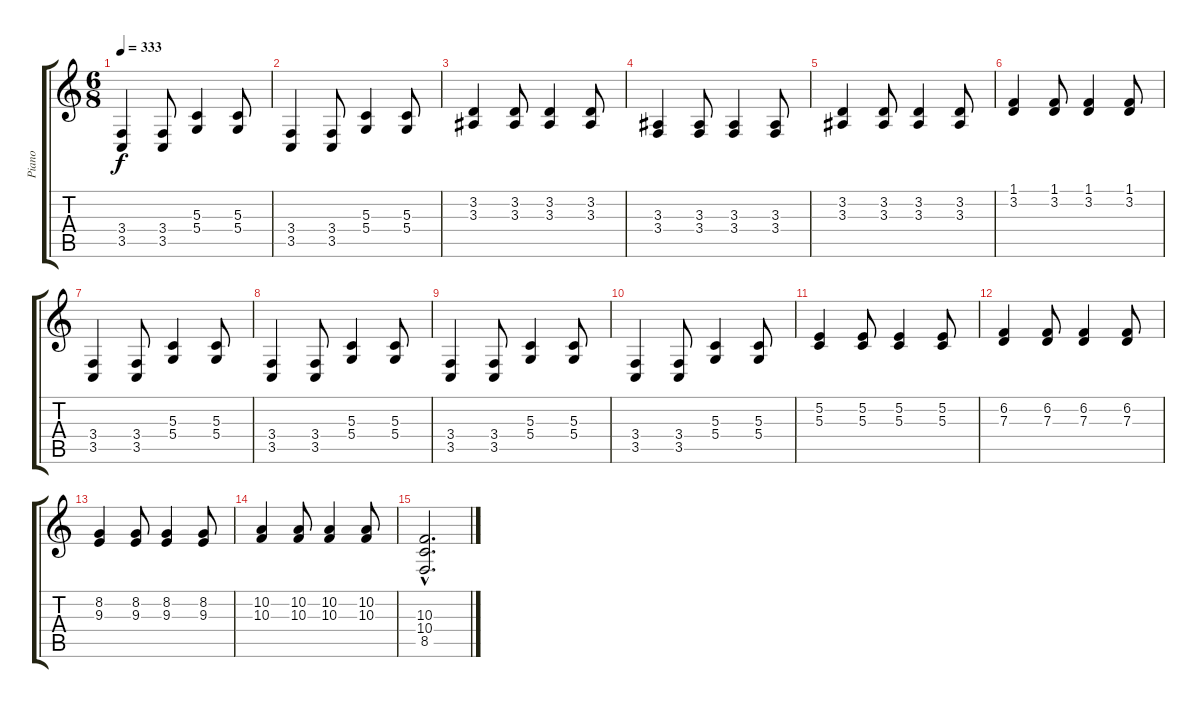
\track ("Piano" "Piano") {instrument acousticgrandpiano}
\staff {score tabs}
\tuning (E4 B3 G3 D3 A2 E2) {hide}
\ts (6 8)
\tempo 333
\clef g2
\ks c
(3.4 3.5).4{dy f} (3.4 3.5).8 (5.3 5.4).4 (5.3 5.4).8 |
(3.4 3.5).4 (3.4 3.5).8 (5.3 5.4).4 (5.3 5.4).8 |
(3.2 3.3).4 (3.2 3.3).8 (3.2 3.3).4 (3.2 3.3).8 |
(3.3 3.4).4 (3.3 3.4).8 (3.3 3.4).4 (3.3 3.4).8 |
(3.2 3.3).4 (3.2 3.3).8 (3.2 3.3).4 (3.2 3.3).8 |
(1.1 3.2).4 (1.1 3.2).8 (1.1 3.2).4 (1.1 3.2).8 |
(3.4 3.5).4 (3.4 3.5).8 (5.3 5.4).4 (5.3 5.4).8 |
(3.4 3.5).4 (3.4 3.5).8 (5.3 5.4).4 (5.3 5.4).8 |
(3.4 3.5).4 (3.4 3.5).8 (5.3 5.4).4 (5.3 5.4).8 |
(3.4 3.5).4 (3.4 3.5).8 (5.3 5.4).4 (5.3 5.4).8 |
(5.2 5.3).4 (5.2 5.3).8 (5.2 5.3).4 (5.2 5.3).8 |
(6.2 7.3).4 (6.2 7.3).8 (6.2 7.3).4 (6.2 7.3).8 |
(8.2 9.3).4 (8.2 9.3).8 (8.2 9.3).4 (8.2 9.3).8 |
(10.2 10.3).4 (10.2 10.3).8 (10.2 10.3).4 (10.2 10.3).8 |
(10.3{hac} 10.4{hac} 8.5{hac}).2{d}
